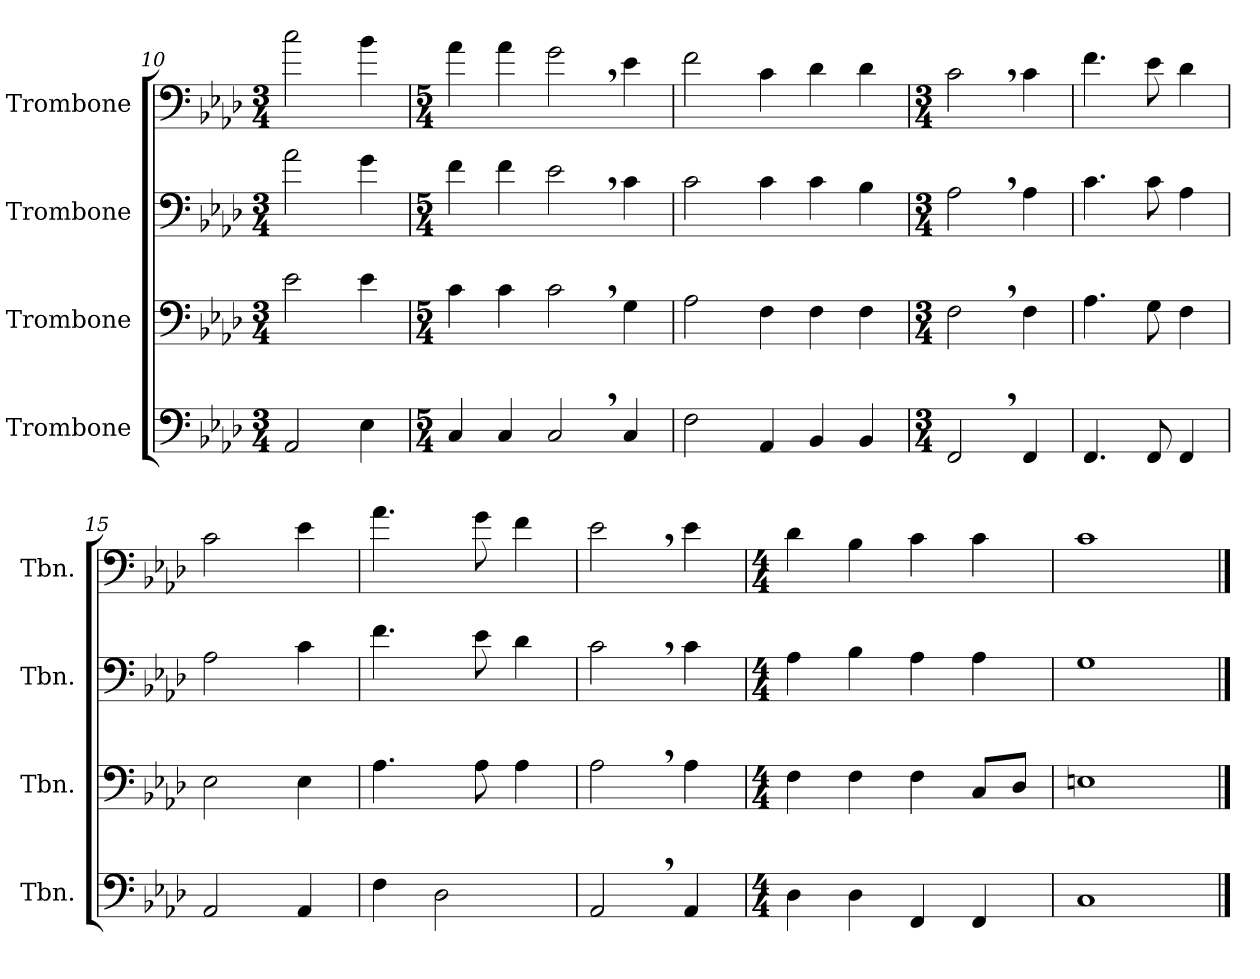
**kern	**kern	**kern	**kern
*part4	*part3	*part2	*part1
*staff4	*staff3	*staff2	*staff1
*I"Trombone	*I"Trombone	*I"Trombone	*I"Trombone
*I'Tbn.	*I'Tbn.	*I'Tbn.	*I'Tbn.
*clefF4	*clefF4	*clefF4	*clefF4
*k[b-e-a-d-]	*k[b-e-a-d-]	*k[b-e-a-d-]	*k[b-e-a-d-]
*M3/4	*M3/4	*M3/4	*M3/4
=10	=10	=10	=10
2AA-/	2e-\	2a-\	2cc\
4E-\	4e-\	4g\	4b-\
=11	=11	=11	=11
*M5/4	*M5/4	*M5/4	*M5/4
4C/	4c\	4f\	4a-\
4C/	4c\	4f\	4a-\
2C,/	2c,\	2e-,\	2g,\
4C/	4G\	4c\	4e-\
=12	=12	=12	=12
2F\	2A-\	2c\	2f\
4AA-/	4F\	4c\	4c\
4BB-/	4F\	4c\	4d-\
4BB-/	4F\	4B-\	4d-\
!!LO:PB:g=z
=13	=13	=13	=13
*M3/4	*M3/4	*M3/4	*M3/4
2FF,/	2F,\	2A-,\	2c,\
4FF/	4F\	4A-\	4c\
=14	=14	=14	=14
4.FF/	4.A-\	4.c\	4.f\
8FF/	8G\	8c\	8e-\
4FF/	4F\	4A-\	4d-\
=15	=15	=15	=15
2AA-/	2E-\	2A-\	2c\
4AA-/	4E-\	4c\	4e-\
=16	=16	=16	=16
4F\	4.A-\	4.f\	4.a-\
2D-\	.	.	.
.	8A-\	8e-\	8g\
.	4A-\	4d-\	4f\
=17	=17	=17	=17
2AA-,/	2A-,\	2c,\	2e-,\
4AA-/	4A-\	4c\	4e-\
=18	=18	=18	=18
*M4/4	*M4/4	*M4/4	*M4/4
4D-\	4F\	4A-\	4d-\
4D-\	4F\	4B-\	4B-\
4FF/	4F\	4A-\	4c\
4FF/	8C/L	4A-\	4c\
.	8D-/J	.	.
=19	=19	=19	=19
1C	1En	1G	1c
==	==	==	==
*-	*-	*-	*-
